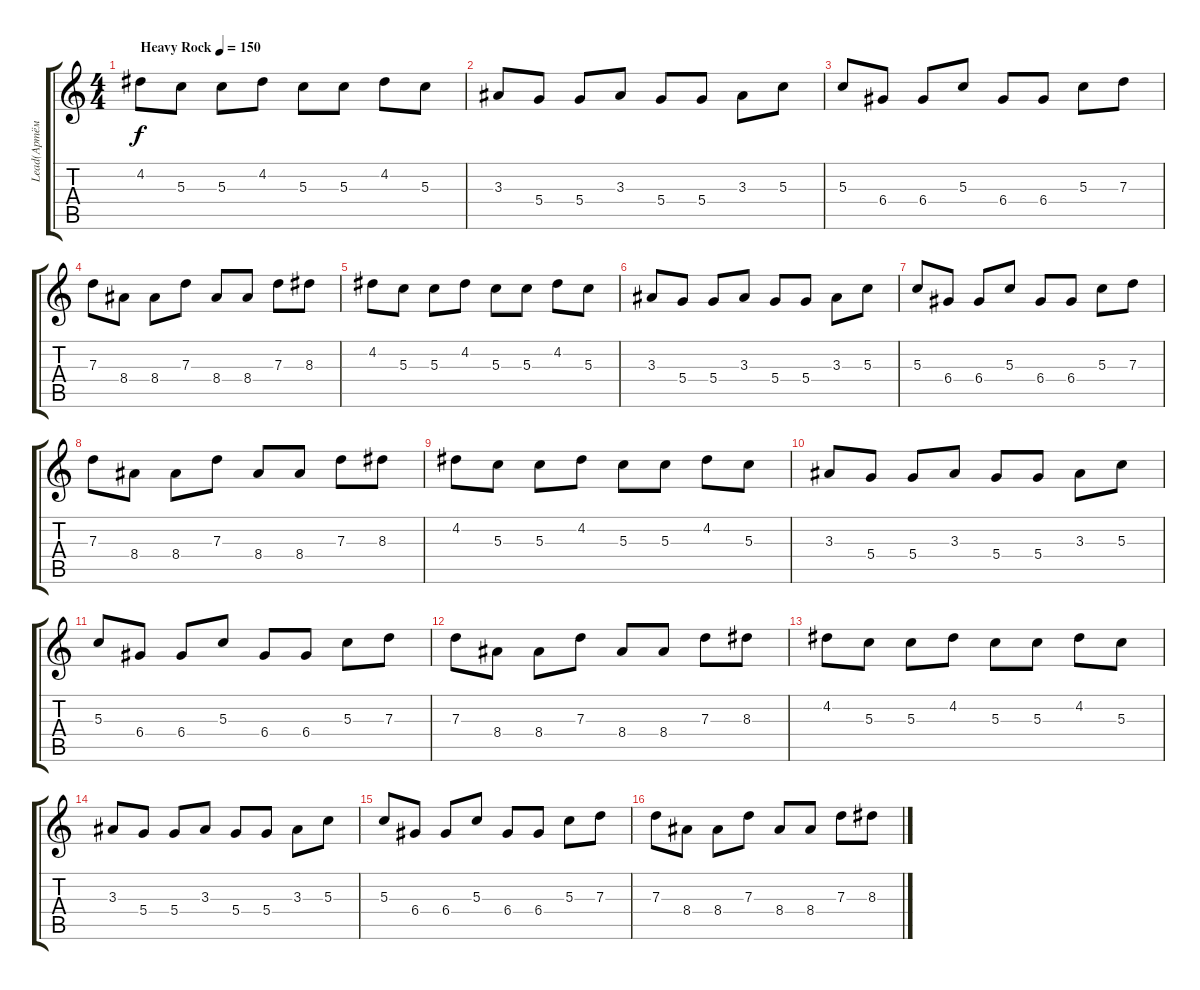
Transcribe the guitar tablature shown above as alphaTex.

\track ("Lead(Артём)" "Lead(Артём") {instrument distortionguitar}
\staff {score tabs}
\tuning (E4 B3 G3 D3 A2 E2) {hide}
\ts (4 4)
\tempo (150 "Heavy Rock")
\clef g2
\ks c
4.2.8{dy f instrument distortionguitar} 5.3.8 5.3.8 4.2.8 5.3.8 5.3.8 4.2.8 5.3.8 |
3.3.8 5.4.8 5.4.8 3.3.8 5.4.8 5.4.8 3.3.8 5.3.8 |
5.3.8 6.4.8 6.4.8 5.3.8 6.4.8 6.4.8 5.3.8 7.3.8 |
7.3.8 8.4.8 8.4.8 7.3.8 8.4.8 8.4.8 7.3.8 8.3.8 |
4.2.8 5.3.8 5.3.8 4.2.8 5.3.8 5.3.8 4.2.8 5.3.8 |
3.3.8 5.4.8 5.4.8 3.3.8 5.4.8 5.4.8 3.3.8 5.3.8 |
5.3.8 6.4.8 6.4.8 5.3.8 6.4.8 6.4.8 5.3.8 7.3.8 |
7.3.8 8.4.8 8.4.8 7.3.8 8.4.8 8.4.8 7.3.8 8.3.8 |
4.2.8 5.3.8 5.3.8 4.2.8 5.3.8 5.3.8 4.2.8 5.3.8 |
3.3.8 5.4.8 5.4.8 3.3.8 5.4.8 5.4.8 3.3.8 5.3.8 |
5.3.8 6.4.8 6.4.8 5.3.8 6.4.8 6.4.8 5.3.8 7.3.8 |
7.3.8 8.4.8 8.4.8 7.3.8 8.4.8 8.4.8 7.3.8 8.3.8 |
4.2.8 5.3.8 5.3.8 4.2.8 5.3.8 5.3.8 4.2.8 5.3.8 |
3.3.8 5.4.8 5.4.8 3.3.8 5.4.8 5.4.8 3.3.8 5.3.8 |
5.3.8 6.4.8 6.4.8 5.3.8 6.4.8 6.4.8 5.3.8 7.3.8 |
7.3.8 8.4.8 8.4.8 7.3.8 8.4.8 8.4.8 7.3.8 8.3.8
